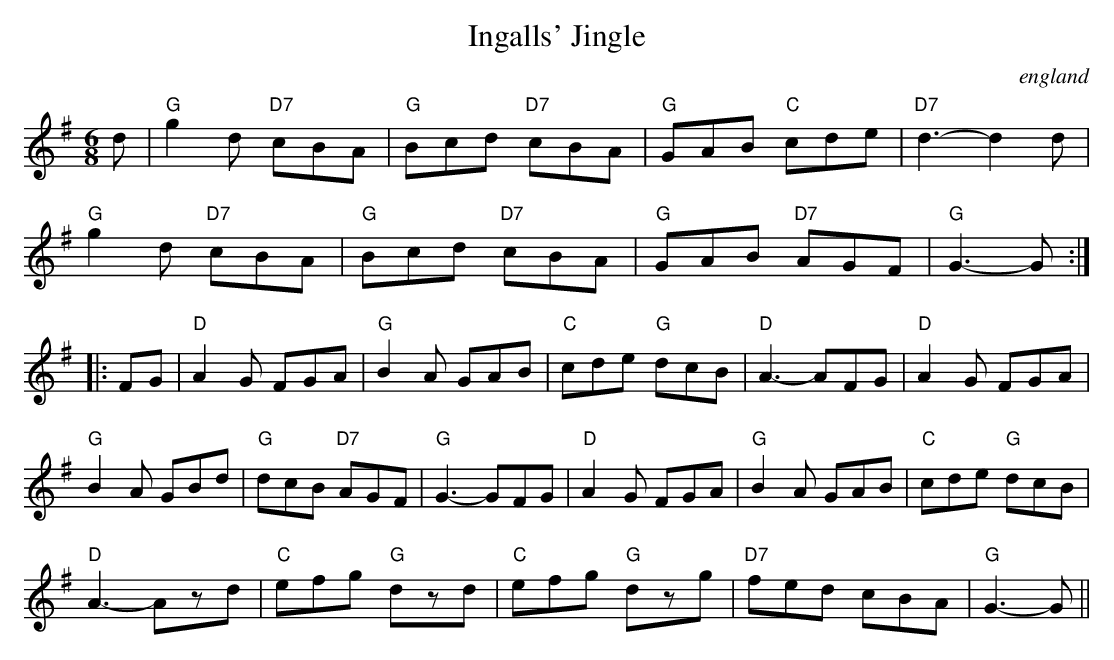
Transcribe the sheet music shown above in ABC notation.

X:1
T:Ingalls' Jingle
O:england
M:6/8
K:G
d|"G"g2d "D7"cBA|"G"Bcd "D7"cBA|"G"GAB "C"cde|"D7"d3 -d2d|
"G"g2d "D7"cBA|"G"Bcd "D7"cBA|"G"GAB "D7"AGF|"G"G3 -G::
FG|"D"A2G FGA|"G"B2A GAB|"C"cde "G"dcB|"D"A3 -AFG|"D"A2G FGA|
"G"B2A GBd|"G"dcB "D7"AGF|"G"G3 -GFG|"D"A2G FGA|"G"B2A GAB|"C"cde "G"dcB|
"D"A3 -Azd|"C"efg "G"dzd|"C"efg "G"dzg|"D7"fed cBA|"G"G3 -G||
